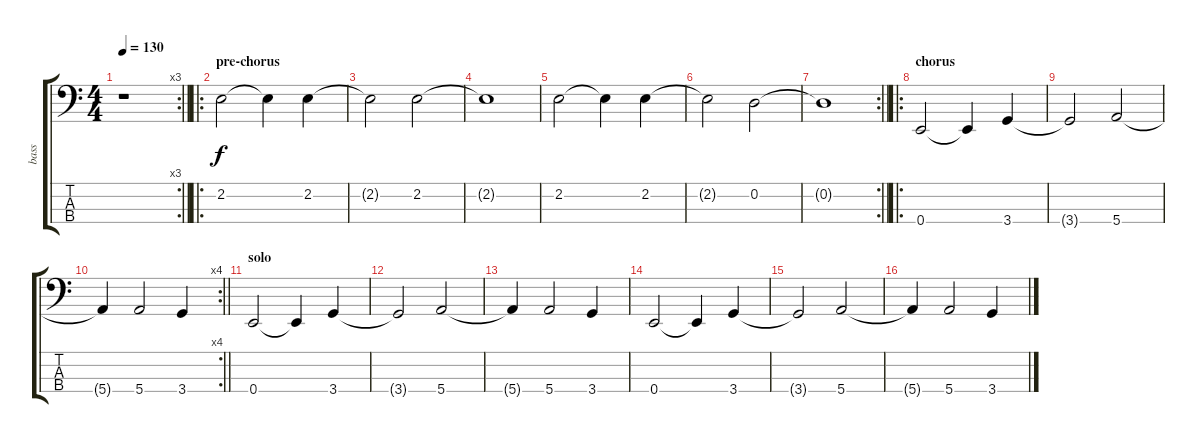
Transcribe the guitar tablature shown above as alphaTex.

\track ("bass" "bass") {instrument electricbassfinger}
\staff {score tabs}
\tuning (G2 D2 A1 E1) {hide}
\rc 3
\ts (4 4)
\tempo 130
\clef f4
\barLineRight lightlight
\ks c
r.1{dy f} |
\ro
\section ("" "pre-chorus")
2.2.2 2.2{t}.4 2.2.4 |
2.2{t}.2 2.2.2 |
2.2{t}.1 |
2.2.2 2.2{t}.4 2.2.4 |
2.2{t}.2 0.2.2 |
\rc 2
\barLineRight lightlight
0.2{t}.1 |
\ro
\section ("" "chorus")
0.4.2 0.4{t}.4 3.4.4 |
3.4{t}.2 5.4.2 |
\rc 4
\barLineRight lightlight
5.4{t}.4 5.4.2 3.4.4 |
\section ("" "solo")
0.4.2 0.4{t}.4 3.4.4 |
3.4{t}.2 5.4.2 |
5.4{t}.4 5.4.2 3.4.4 |
0.4.2 0.4{t}.4 3.4.4 |
3.4{t}.2 5.4.2 |
5.4{t}.4 5.4.2 3.4.4
